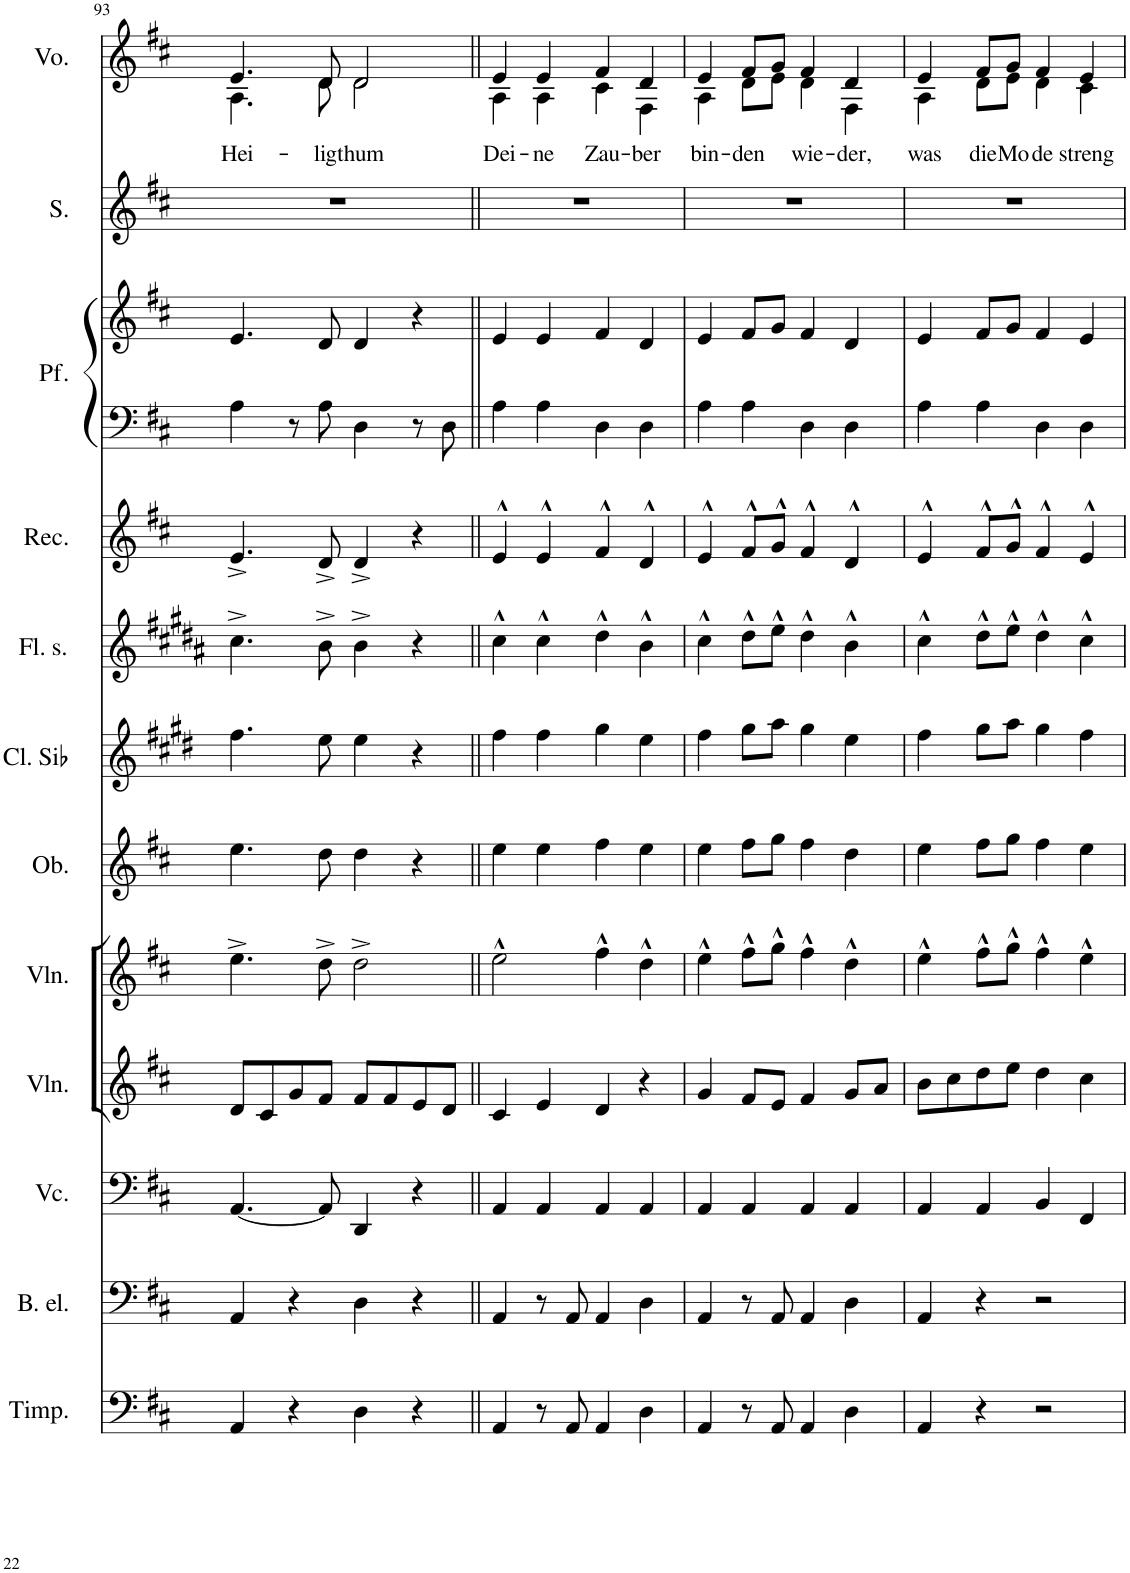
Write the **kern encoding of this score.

**kern	**kern	**kern	**kern	**kern	**kern	**kern	**kern	**kern	**kern	**kern	**kern	**kern	**text
*part12	*part11	*part10	*part9	*part8	*part7	*part6	*part5	*part4	*part3	*part3	*part2	*part1	*part1
*staff13	*staff12	*staff11	*staff10	*staff9	*staff8	*staff7	*staff6	*staff5	*staff4	*staff3	*staff2	*staff1	*staff1
*I"Timpani	*I"Basso elettrico	*I"Violoncello	*I"Violino	*I"Violino	*I"Oboe	*I"Clarinetto in Sib	*I"Flauto soprano	*I"Flauto dolce	*I"Piano	*	*I"Soprano	*I"Voce	*
*I'Timp.	*I'B. el.	*I'Vc.	*I'Vln.	*I'Vln.	*I'Ob.	*I'Cl. Sib	*I'Fl. s.	*	*	*	*I'S.	*I'Vo.	*
!!LO:PB:g=z
*clefF4	*clefF4	*clefF4	*clefG2	*clefG2	*clefG2	*clefG2	*clefG2	*clefG2	*clefF4	*clefG2	*clefG2	*clefG2	*
*	*Trd7c12	*	*	*	*	*Trd1c2	*Trd-2c-3	*	*	*	*	*	*
*k[f#c#]	*k[f#c#]	*k[f#c#]	*k[f#c#]	*k[f#c#]	*k[f#c#]	*k[f#c#g#d#]	*k[f#c#g#d#a#]	*k[f#c#]	*k[f#c#]	*k[f#c#]	*k[f#c#]	*k[f#c#]	*
*M4/4	*M4/4	*M4/4	*M4/4	*M4/4	*M4/4	*M4/4	*M4/4	*M4/4	*M4/4	*M4/4	*M4/4	*M4/4	*
*met(c)	*met(c)	*met(c)	*met(c)	*met(c)	*met(c)	*met(c)	*met(c)	*met(c)	*met(c)	*met(c)	*met(c)	*met(c)	*
=93	=93	=93	=93	=93	=93	=93	=93	=93	=93	=93	=93	=93	=93
!	!	!	!	!	!	!	!	!	!	!	!	!	!LO:LY:b
*	*	*	*	*	*	*	*	*	*	*	*	*^	*
4AA/	4AA/	[4.AA/	8d/L	4.ee^\	4.ee\	4.ff#\	4.cc#^\	4.e^/	4A\	4.e/	1r	4.e/	4.A\	Hei-
.	.	.	8c#/	.	.	.	.	.	.	.	.	.	.	.
4r	4r	.	8g/	.	.	.	.	.	8r	.	.	.	.	.
!	!	!	!	!	!	!	!	!	!	!	!	!	!	!LO:LY:b
.	.	8AA/]	8f#/J	8dd^\	8dd\	8ee\	8b^\	8d^/	8A\	8d/	.	8d/	8d\	-lig-
!	!	!	!	!	!	!	!	!	!	!	!	!	!	!LO:LY:b
4D\	4D\	4DD/	8f#/L	2dd^\	4dd\	4ee\	4b^\	4d^/	4D\	4d/	.	2d/	2d\	-thum
.	.	.	8f#/	.	.	.	.	.	.	.	.	.	.	.
4r	4r	4r	8e/	.	4r	4r	4r	4r	8r	4r	.	.	.	.
.	.	.	8d/J	.	.	.	.	.	8D\	.	.	.	.	.
=94||	=94||	=94||	=94||	=94||	=94||	=94||	=94||	=94||	=94||	=94||	=94||	=94||	=94||	=94||
!	!	!	!	!	!	!	!	!	!	!	!	!	!	!LO:LY:b
4AA/	4AA/	4AA/	4c#/	2ee^^\	4ee\	4ff#\	4cc#^^\	4e^^/	4A\	4e/	1r	4e/	4A\	Dei-
!	!	!	!	!	!	!	!	!	!	!	!	!	!	!LO:LY:b
8r	8r	4AA/	4e/	.	4ee\	4ff#\	4cc#^^\	4e^^/	4A\	4e/	.	4e/	4A\	-ne
8AA/	8AA/	.	.	.	.	.	.	.	.	.	.	.	.	.
!	!	!	!	!	!	!	!	!	!	!	!	!	!	!LO:LY:b
4AA/	4AA/	4AA/	4d/	4ff#^^\	4ff#\	4gg#\	4dd#^^\	4f#^^/	4D\	4f#/	.	4f#/	4c#\	Zau-
!	!	!	!	!	!	!	!	!	!	!	!	!	!	!LO:LY:b
4D\	4D\	4AA/	4r	4dd^^\	4ee\	4ee\	4b^^\	4d^^/	4D\	4d/	.	4d/	4F#\	-ber
=95	=95	=95	=95	=95	=95	=95	=95	=95	=95	=95	=95	=95	=95	=95
!	!	!	!	!	!	!	!	!	!	!	!	!	!	!LO:LY:b
4AA/	4AA/	4AA/	4g/	4ee^^\	4ee\	4ff#\	4cc#^^\	4e^^/	4A\	4e/	1r	4e/	4A\	bin-
!	!	!	!	!	!	!	!	!	!	!	!	!	!	!LO:LY:b
8r	8r	4AA/	8f#/L	8ff#^^\L	8ff#\L	8gg#\L	8dd#^^\L	8f#^^/L	4A\	8f#/L	.	8f#/L	8d\L	-den
8AA/	8AA/	.	8e/J	8gg^^\J	8gg\J	8aa\J	8ee^^\J	8g^^/J	.	8g/J	.	8g/J	8e\J	.
!	!	!	!	!	!	!	!	!	!	!	!	!	!	!LO:LY:b
4AA/	4AA/	4AA/	4f#/	4ff#^^\	4ff#\	4gg#\	4dd#^^\	4f#^^/	4D\	4f#/	.	4f#/	4d\	wie-
!	!	!	!	!	!	!	!	!	!	!	!	!	!	!LO:LY:b
4D\	4D\	4AA/	8g/L	4dd^^\	4dd\	4ee\	4b^^\	4d^^/	4D\	4d/	.	4d/	4F#\	-der,
.	.	.	8a/J	.	.	.	.	.	.	.	.	.	.	.
=96	=96	=96	=96	=96	=96	=96	=96	=96	=96	=96	=96	=96	=96	=96
!	!	!	!	!	!	!	!	!	!	!	!	!	!	!LO:LY:b
4AA/	4AA/	4AA/	8b\L	4ee^^\	4ee\	4ff#\	4cc#^^\	4e^^/	4A\	4e/	1r	4e/	4A\	was
.	.	.	8cc#\	.	.	.	.	.	.	.	.	.	.	.
!	!	!	!	!	!	!	!	!	!	!	!	!	!	!LO:LY:b
4r	4r	4AA/	8dd\	8ff#^^\L	8ff#\L	8gg#\L	8dd#^^\L	8f#^^/L	4A\	8f#/L	.	8f#/L	8d\L	die
!	!	!	!	!	!	!	!	!	!	!	!	!	!	!LO:LY:b
.	.	.	8ee\J	8gg^^\J	8gg\J	8aa\J	8ee^^\J	8g^^/J	.	8g/J	.	8g/J	8e\J	Mo-
!	!	!	!	!	!	!	!	!	!	!	!	!	!	!LO:LY:b
2r	2r	4BB/	4dd\	4ff#^^\	4ff#\	4gg#\	4dd#^^\	4f#^^/	4D\	4f#/	.	4f#/	4d\	-de
!	!	!	!	!	!	!	!	!	!	!	!	!	!	!LO:LY:b
.	.	4FF#/	4cc#\	4ee^^\	4ee\	4ff#\	4cc#^^\	4e^^/	4D\	4e/	.	4e/	4c#\	streng
*	*	*	*	*	*	*	*	*	*	*	*	*v	*v	*
=	=	=	=	=	=	=	=	=	=	=	=	=	=
*-	*-	*-	*-	*-	*-	*-	*-	*-	*-	*-	*-	*-	*-
